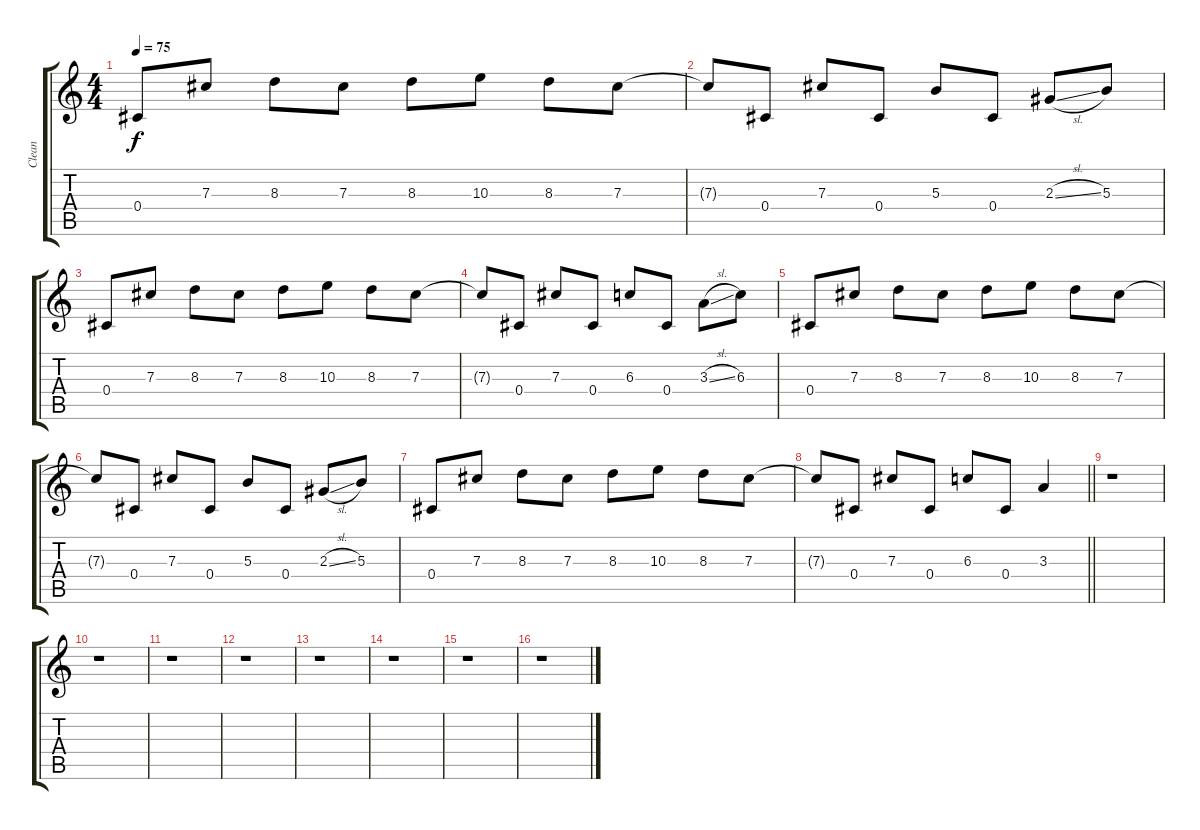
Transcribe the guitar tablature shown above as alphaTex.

\track ("Clean" "Clean") {instrument electricguitarclean}
\staff {score tabs}
\tuning (Eb4 Bb3 Gb3 Db3 Ab2 Db2) {hide}
\ts (4 4)
\tempo 75
\clef g2
\ks c
0.4.8{dy f} 7.3.8 8.3.8 7.3.8 8.3.8 10.3.8 8.3.8 7.3.8 |
7.3{t}.8 0.4.8 7.3.8 0.4.8 5.3.8 0.4.8 2.3{sl}.8 5.3.8 |
0.4.8 7.3.8 8.3.8 7.3.8 8.3.8 10.3.8 8.3.8 7.3.8 |
7.3{t}.8 0.4.8 7.3.8 0.4.8 6.3.8 0.4.8 3.3{sl}.8 6.3.8 |
0.4.8 7.3.8 8.3.8 7.3.8 8.3.8 10.3.8 8.3.8 7.3.8 |
7.3{t}.8 0.4.8 7.3.8 0.4.8 5.3.8 0.4.8 2.3{sl}.8 5.3.8 |
0.4.8 7.3.8 8.3.8 7.3.8 8.3.8 10.3.8 8.3.8 7.3.8 |
\barLineRight lightlight
7.3{t}.8 0.4.8 7.3.8 0.4.8 6.3.8 0.4.8 3.3.4 |
r.1 |
r.1 |
r.1 |
r.1 |
r.1 |
r.1 |
r.1 |
r.1
